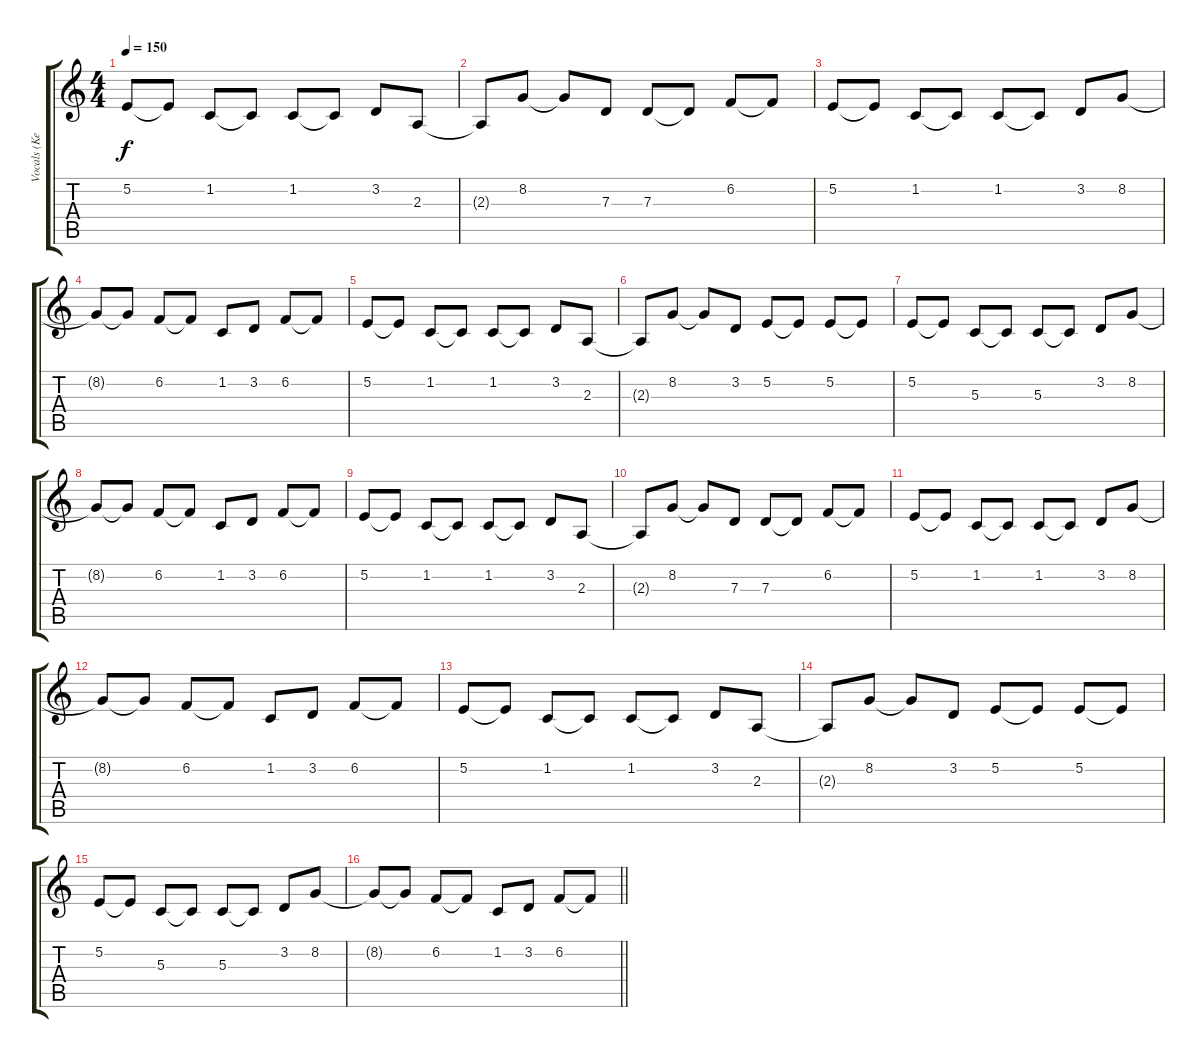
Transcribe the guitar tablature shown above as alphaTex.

\track ("Vocals (Kele)" "Vocals (Ke") {instrument altosax}
\staff {score tabs}
\tuning (E4 B3 G3 D3 A2 E2) {hide}
\ts (4 4)
\tempo 150
\clef g2
\ks c
5.2.8{dy f} 5.2{t}.8 1.2.8 1.2{t}.8 1.2.8 1.2{t}.8 3.2.8 2.3.8 |
2.3{t}.8 8.2.8 8.2{t}.8 7.3.8 7.3.8 7.3{t}.8 6.2.8 6.2{t}.8 |
5.2.8 5.2{t}.8 1.2.8 1.2{t}.8 1.2.8 1.2{t}.8 3.2.8 8.2.8 |
8.2{t}.8 8.2{t}.8 6.2.8 6.2{t}.8 1.2.8 3.2.8 6.2.8 6.2{t}.8 |
5.2.8 5.2{t}.8 1.2.8 1.2{t}.8 1.2.8 1.2{t}.8 3.2.8 2.3.8 |
2.3{t}.8 8.2.8 8.2{t}.8 3.2.8 5.2.8 5.2{t}.8 5.2.8 5.2{t}.8 |
5.2.8 5.2{t}.8 5.3.8 5.3{t}.8 5.3.8 5.3{t}.8 3.2.8 8.2.8 |
8.2{t}.8 8.2{t}.8 6.2.8 6.2{t}.8 1.2.8 3.2.8 6.2.8 6.2{t}.8 |
5.2.8 5.2{t}.8 1.2.8 1.2{t}.8 1.2.8 1.2{t}.8 3.2.8 2.3.8 |
2.3{t}.8 8.2.8 8.2{t}.8 7.3.8 7.3.8 7.3{t}.8 6.2.8 6.2{t}.8 |
5.2.8 5.2{t}.8 1.2.8 1.2{t}.8 1.2.8 1.2{t}.8 3.2.8 8.2.8 |
8.2{t}.8 8.2{t}.8 6.2.8 6.2{t}.8 1.2.8 3.2.8 6.2.8 6.2{t}.8 |
5.2.8 5.2{t}.8 1.2.8 1.2{t}.8 1.2.8 1.2{t}.8 3.2.8 2.3.8 |
2.3{t}.8 8.2.8 8.2{t}.8 3.2.8 5.2.8 5.2{t}.8 5.2.8 5.2{t}.8 |
5.2.8 5.2{t}.8 5.3.8 5.3{t}.8 5.3.8 5.3{t}.8 3.2.8 8.2.8 |
\barLineRight lightlight
8.2{t}.8 8.2{t}.8 6.2.8 6.2{t}.8 1.2.8 3.2.8 6.2.8 6.2{t}.8
